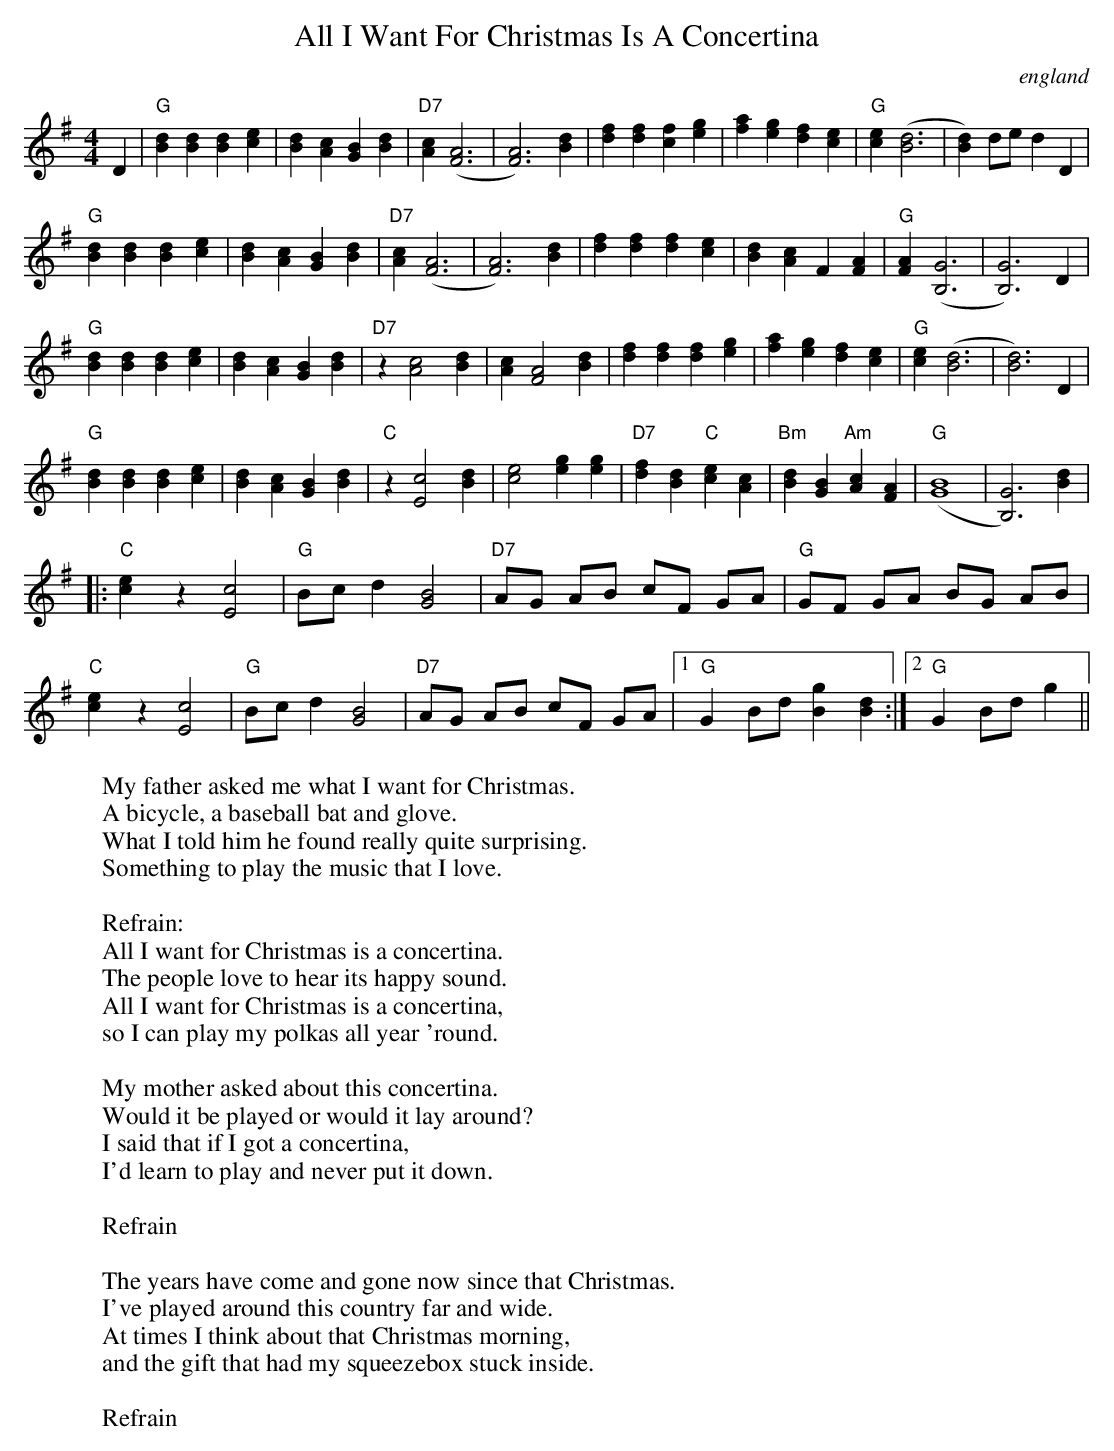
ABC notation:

X:1
T:All I Want For Christmas Is A Concertina
O:england
M:4/4
L:1/4
W:My father asked me what I want for Christmas.
W:A bicycle, a baseball bat and glove.
W:What I told him he found really quite surprising.
W:Something to play the music that I love.
W:
W:Refrain:
W:All I want for Christmas is a concertina.
W:The people love to hear its happy sound.
W:All I want for Christmas is a concertina,
W:so I can play my polkas all year 'round.
W:
W:My mother asked about this concertina.
W:Would it be played or would it lay around?
W:I said that if I got a concertina,
W:I'd learn to play and never put it down.
W:
W:Refrain
W:
W:The years have come and gone now since that Christmas.
W:I've played around this country far and wide.
W:At times I think about that Christmas morning,
W:and the gift that had my squeezebox stuck inside.
W:
W:Refrain
K:G % transposed from A
D|"G"[Bd] [Bd] [Bd] [ce]|[Bd] [Ac] [GB] [Bd]|"D7"[Ac] ([F3A3]|[F3A3]) [Bd]|\
[df] [df] [cf] [eg]|[fa] [eg] [df] [ce]|"G"[ce] ([B3d3]|[Bd]) d/e/ d D|
"G"[Bd] [Bd] [Bd] [ce]|[Bd] [Ac] [GB] [Bd]|"D7"[Ac] ([F3A3]|[F3A3]) [Bd]|\
[df] [df] [df] [ce]|[Bd] [Ac] F [FA]|"G"[FA] ([B,3G3]|[B,3G3]) D|
"G"[Bd] [Bd] [Bd] [ce]|[Bd] [Ac] [GB] [Bd]|"D7"z [A2c2] [Bd]|[Ac] [F2A2] [Bd]|\
[df] [df] [df] [eg]|[fa] [eg] [df] [ce]|"G"[ce] ([B3d3]|[B3d3]) D|
"G"[Bd] [Bd] [Bd] [ce]|[Bd] [Ac] [GB] [Bd]|"C"z [E2c2] [Bd]|[c2e2] [eg] [eg]|\
"D7"[df] [Bd] "C"[ce] [Ac]|"Bm"[Bd] [GB] "Am"[Ac] [FA]|"G"([B4G4]|[B,3G3]) [Bd]|
|:"C"[ce] z [E2c2]|"G"B/c/ d [G2B2]|"D7"A/G/ A/B/ c/F/ G/A/|"G"G/F/ G/A/ B/G/ A/B/|
"C"[ce] z [E2c2]|"G"B/c/ d [G2B2]|"D7"A/G/ A/B/ c/F/ G/A/|1 "G"G B/d/ [Bg] [Bd]:|2 "G"G B/d/g ||
